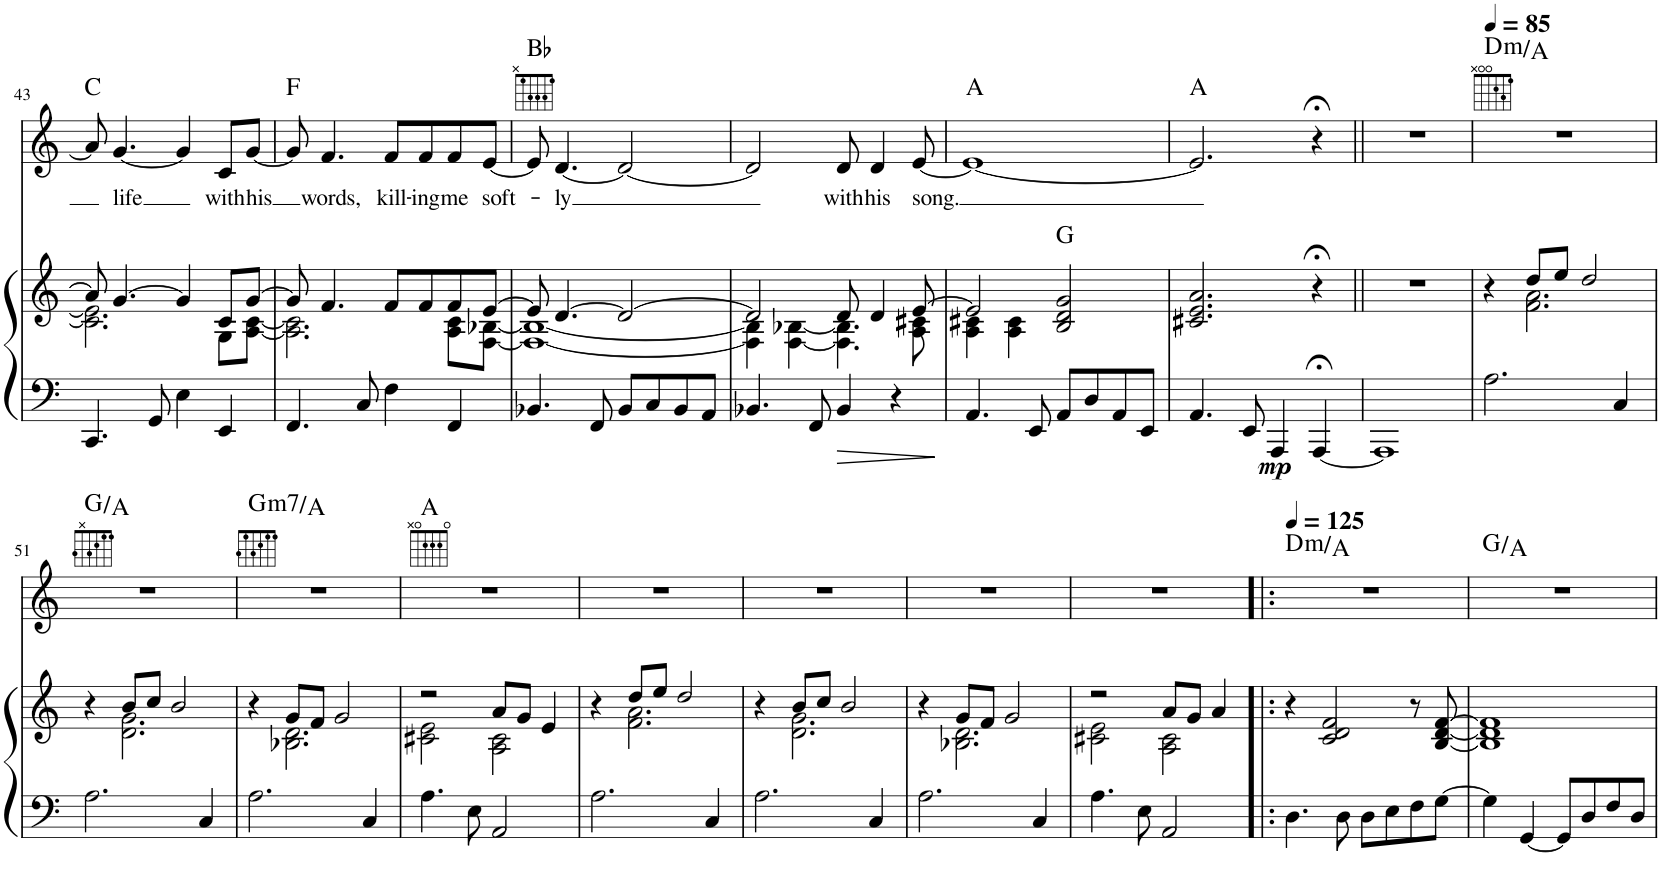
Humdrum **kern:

**kern	**kern	**dynam	**harte	**kern	**text	**harte
*part2	*part2	*part2	*part2	*part1	*part1	*part1
*staff3	*staff2	*staff2/3	*	*staff1	*staff1	*
*I"Piano	*	*	*	*I"Voice	*	*
*I'Pno	*	*	*	*I'V	*	*
!!LO:PB:g=z
*clefF4	*clefG2	*	*	*clefG2	*	*
*k[]	*k[]	*	*	*k[]	*	*
*M4/4	*M4/4	*	*	*M4/4	*	*
=43	=43	=43	=43	=43	=43	=43
*	*^	*	*	*	*	*
4.CC/	8a/]	2.c\] 2.e\]	.	.	8a/]	.	C:maj
!	!	!	!	!	!	!LO:LY:b	!
.	[4.g/	.	.	.	[4.g/	life	.
8GG/	.	.	.	.	.	.	.
4E\	4g/]	.	.	.	4g/]	.	.
!	!	!	!	!	!	!LO:LY:b	!
4EE/	8c/L	8G\L	.	.	8c/L	with	.
!	!	!	!	!	!	!LO:LY:b	!
.	[8g/J	[8A\ [8c\J	.	.	[8g/J	his	.
=44	=44	=44	=44	=44	=44	=44	=44
4.FF/	8g/]	2.A\] 2.c\]	.	.	8g/]	.	F:maj
!	!	!	!	!	!	!LO:LY:b	!
.	4.f/	.	.	.	4.f/	words,	.
8C/	.	.	.	.	.	.	.
!	!	!	!	!	!	!LO:LY:b	!
4F\	8f/L	.	.	.	8f/L	kill-	.
!	!	!	!	!	!	!LO:LY:b	!
.	8f/	.	.	.	8f/	-ing	.
!	!	!	!	!	!	!LO:LY:b	!
4FF/	8f/	8A\ 8c\L	.	.	8f/	me	.
!	!	!	!	!	!	!LO:LY:b	!
.	[8e/J	[8F\ [8B-X\J	.	.	[8e/J	soft-	.
=45	=45	=45	=45	=45	=45	=45	=45
4.BB-X/	8e/]	1F_ 1B-_	.	.	8e/]	.	Bb:maj
!	!	!	!	!	!	!LO:LY:b	!
.	[4.d/	.	.	.	[4.d/	-ly	.
8FF/	.	.	.	.	.	.	.
8BB-/L	2d/_	.	.	.	2d/_	.	.
8C/	.	.	.	.	.	.	.
8BB-/	.	.	.	.	.	.	.
8AA/J	.	.	.	.	.	.	.
=46	=46	=46	=46	=46	=46	=46	=46
4.BB-X/	2d/]	4F\] 4B-\]	.	.	2d/]	.	.
.	.	[4F\ [4B-X\	.	.	.	.	.
8FF/	.	.	.	.	.	.	.
!	!	!	!	!	!	!LO:LY:b	!
4BB-/	8d/	4.F\] 4.B-\]	.	.	8d/	with	.
!	!	!	!	!	!	!LO:LY:b	!
.	4d/	.	.	.	4d/	his	.
4r	.	.	.	.	.	.	.
!	!	!	!	!	!	!LO:LY:b	!
.	[8e/	8A\ 8c#X\	.	.	[8e/	song.	.
=47	=47	=47	=47	=47	=47	=47	=47
4.AA/	2e/]	4A\ 4c#X\	.	.	1e_	.	A:maj
.	.	4A\ 4c#\	.	.	.	.	.
8EE/	.	.	.	.	.	.	.
8AA/L	2B/ 2d/ 2g/	2ryy	.	G:maj	.	.	.
8D/	.	.	.	.	.	.	.
8AA/	.	.	.	.	.	.	.
8EE/J	.	.	.	.	.	.	.
*	*v	*v	*	*	*	*	*
=48	=48	=48	=48	=48	=48	=48
4.AA/	2.c#X/ 2.e/ 2.a/	.	.	2.e/]	.	A:maj
8EE/	.	.	.	.	.	.
!	!	!LO:DY:b=2	!	!	!	!
4AAA/	.	mp	.	.	.	.
[4AAA;</	4r;<	.	.	4r;<	.	.
=49||	=49||	=49||	=49||	=49||	=49||	=49||
1AAA]	1r	.	.	1r	.	.
=50	=50	=50	=50	=50	=50	=50
*	*	*	*	*MM85	*	*
*	*^	*	*	*	*	*
!	!	!	!	!	!	!	!LO:H:kt=m
2.A\	4r	4ryy	.	.	1r	.	D:min/5
.	8dd/L	2.f\ 2.a\	.	.	.	.	.
.	8ee/J	.	.	.	.	.	.
.	2dd/	.	.	.	.	.	.
4C/	.	.	.	.	.	.	.
!!LO:LB:g=z
=51	=51	=51	=51	=51	=51	=51	=51
2.A\	4r	4ryy	.	.	1r	.	G:maj/2
.	8b/L	2.d\ 2.g\	.	.	.	.	.
.	8cc/J	.	.	.	.	.	.
.	2b/	.	.	.	.	.	.
4C/	.	.	.	.	.	.	.
=52	=52	=52	=52	=52	=52	=52	=52
!	!	!	!	!	!	!	!LO:H:kt=m7
2.A\	4r	4ryy	.	.	1r	.	G:min7/2
.	8g/L	2.B-X\ 2.d\	.	.	.	.	.
.	8f/J	.	.	.	.	.	.
.	2g/	.	.	.	.	.	.
4C/	.	.	.	.	.	.	.
=53	=53	=53	=53	=53	=53	=53	=53
4.A\	2r	2c#X\ 2e\	.	.	1r	.	A:maj
8E\	.	.	.	.	.	.	.
2AA/	8a/L	2A\ 2c#\	.	.	.	.	.
.	8g/J	.	.	.	.	.	.
.	4e/	.	.	.	.	.	.
=54	=54	=54	=54	=54	=54	=54	=54
2.A\	4r	4ryy	.	.	1r	.	.
.	8dd/L	2.f\ 2.a\	.	.	.	.	.
.	8ee/J	.	.	.	.	.	.
.	2dd/	.	.	.	.	.	.
4C/	.	.	.	.	.	.	.
=55	=55	=55	=55	=55	=55	=55	=55
2.A\	4r	4ryy	.	.	1r	.	.
.	8b/L	2.d\ 2.g\	.	.	.	.	.
.	8cc/J	.	.	.	.	.	.
.	2b/	.	.	.	.	.	.
4C/	.	.	.	.	.	.	.
=56	=56	=56	=56	=56	=56	=56	=56
2.A\	4r	4ryy	.	.	1r	.	.
.	8g/L	2.B-X\ 2.d\	.	.	.	.	.
.	8f/J	.	.	.	.	.	.
.	2g/	.	.	.	.	.	.
4C/	.	.	.	.	.	.	.
=57	=57	=57	=57	=57	=57	=57	=57
4.A\	2r	2c#X\ 2e\	.	.	1r	.	.
8E\	.	.	.	.	.	.	.
2AA/	8a/L	2A\ 2c#\	.	.	.	.	.
.	8g/J	.	.	.	.	.	.
.	4a/	.	.	.	.	.	.
*	*v	*v	*	*	*	*	*
=58!|:	=58!|:	=58!|:	=58!|:	=58!|:	=58!|:	=58!|:
*	*	*	*	*MM125	*	*
!	!	!	!	!	!	!LO:H:kt=m
4.D\	4r	.	.	1r	.	D:min/5
.	2c/ 2d/ 2f/	.	.	.	.	.
8D\	.	.	.	.	.	.
8D\L	.	.	.	.	.	.
8E\	.	.	.	.	.	.
8F\	8r	.	.	.	.	.
[8G\J	[8B/ [8d/ [8f/	.	.	.	.	.
=59	=59	=59	=59	=59	=59	=59
4G\]	1B] 1d] 1f]	.	.	1r	.	G:maj/2
[4GG/	.	.	.	.	.	.
8GG/L]	.	.	.	.	.	.
8D/	.	.	.	.	.	.
8F/	.	.	.	.	.	.
8D/J	.	.	.	.	.	.
=	=	=	=	=	=	=
*-	*-	*-	*-	*-	*-	*-
